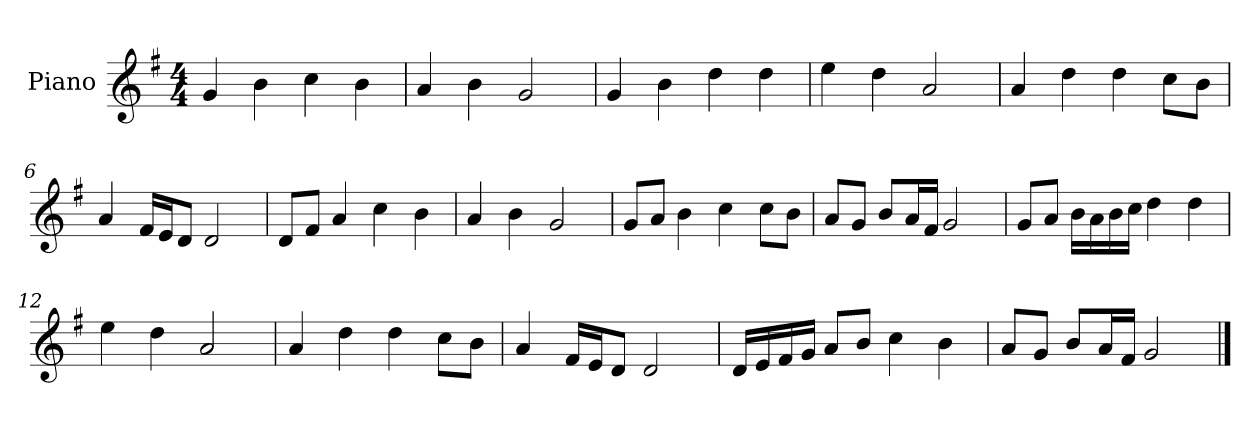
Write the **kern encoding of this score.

**kern
*part1
*staff1
*I"Piano
*I'P-no
*clefG2
*k[f#]
*M4/4
*MM90
=1
4g/
4b\
4cc\
4b\
=2
4a/
4b\
2g/
=3
4g/
4b\
4dd\
4dd\
=4
4ee\
4dd\
2a/
=5
4a/
4dd\
4dd\
8cc\L
8b\J
=6
4a/
16f#/LL
16e/J
8d/J
2d/
=7
8d/L
8f#/J
4a/
4cc\
4b\
=8
4a/
4b\
2g/
!!LO:LB:g=z
=9
8g/L
8a/J
4b\
4cc\
8cc\L
8b\J
=10
8a/L
8g/J
8b/L
16a/L
16f#/JJ
2g/
=11
8g/L
8a/J
16b\LL
16a\
16b\
16cc\JJ
4dd\
4dd\
=12
4ee\
4dd\
2a/
=13
4a/
4dd\
4dd\
8cc\L
8b\J
=14
4a/
16f#/LL
16e/J
8d/J
2d/
=15
16d/LL
16e/
16f#/
16g/JJ
8a/L
8b/J
4cc\
4b\
!!LO:LB:g=z
=16
8a/L
8g/J
8b/L
16a/L
16f#/JJ
2g/
==
*-
